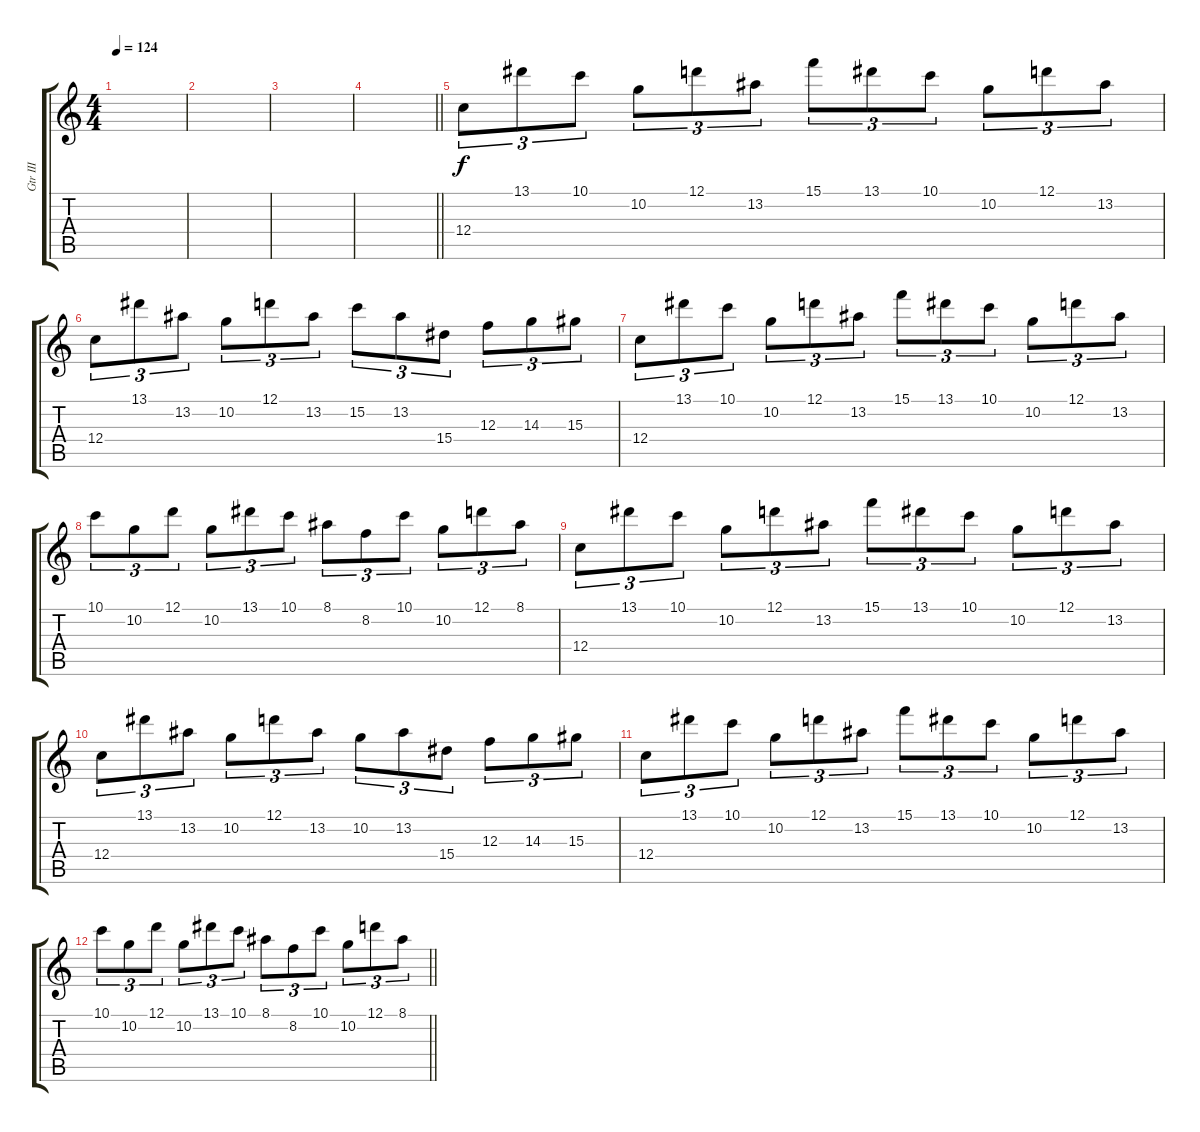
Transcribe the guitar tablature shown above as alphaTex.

\track ("Gtr III" "Gtr III") {instrument overdrivenguitar}
\staff {score tabs}
\tuning (D4 A3 F3 C3 G2 C2) {hide}
\ts (4 4)
\tempo 124
\clef g2
\ks c
|
|
|
\barLineRight lightlight
|
12.4.8{tu (3 2) volume 11} 13.1.8{tu (3 2)} 10.1.8{tu (3 2)} 10.2.8{tu (3 2)} 12.1.8{tu (3 2)} 13.2.8{tu (3 2)} 15.1.8{tu (3 2)} 13.1.8{tu (3 2)} 10.1.8{tu (3 2)} 10.2.8{tu (3 2)} 12.1.8{tu (3 2)} 13.2.8{tu (3 2)} |
12.4.8{tu (3 2)} 13.1.8{tu (3 2)} 13.2.8{tu (3 2)} 10.2.8{tu (3 2)} 12.1.8{tu (3 2)} 13.2.8{tu (3 2)} 15.2.8{tu (3 2)} 13.2.8{tu (3 2)} 15.4.8{tu (3 2)} 12.3.8{tu (3 2)} 14.3.8{tu (3 2)} 15.3.8{tu (3 2)} |
12.4.8{tu (3 2)} 13.1.8{tu (3 2)} 10.1.8{tu (3 2)} 10.2.8{tu (3 2)} 12.1.8{tu (3 2)} 13.2.8{tu (3 2)} 15.1.8{tu (3 2)} 13.1.8{tu (3 2)} 10.1.8{tu (3 2)} 10.2.8{tu (3 2)} 12.1.8{tu (3 2)} 13.2.8{tu (3 2)} |
10.1.8{tu (3 2)} 10.2.8{tu (3 2)} 12.1.8{tu (3 2)} 10.2.8{tu (3 2)} 13.1.8{tu (3 2)} 10.1.8{tu (3 2)} 8.1.8{tu (3 2)} 8.2.8{tu (3 2)} 10.1.8{tu (3 2)} 10.2.8{tu (3 2)} 12.1.8{tu (3 2)} 8.1.8{tu (3 2)} |
12.4.8{tu (3 2)} 13.1.8{tu (3 2)} 10.1.8{tu (3 2)} 10.2.8{tu (3 2)} 12.1.8{tu (3 2)} 13.2.8{tu (3 2)} 15.1.8{tu (3 2)} 13.1.8{tu (3 2)} 10.1.8{tu (3 2)} 10.2.8{tu (3 2)} 12.1.8{tu (3 2)} 13.2.8{tu (3 2)} |
12.4.8{tu (3 2)} 13.1.8{tu (3 2)} 13.2.8{tu (3 2)} 10.2.8{tu (3 2)} 12.1.8{tu (3 2)} 13.2.8{tu (3 2)} 10.2.8{tu (3 2)} 13.2.8{tu (3 2)} 15.4.8{tu (3 2)} 12.3.8{tu (3 2)} 14.3.8{tu (3 2)} 15.3.8{tu (3 2)} |
12.4.8{tu (3 2)} 13.1.8{tu (3 2)} 10.1.8{tu (3 2)} 10.2.8{tu (3 2)} 12.1.8{tu (3 2)} 13.2.8{tu (3 2)} 15.1.8{tu (3 2)} 13.1.8{tu (3 2)} 10.1.8{tu (3 2)} 10.2.8{tu (3 2)} 12.1.8{tu (3 2)} 13.2.8{tu (3 2)} |
\barLineRight lightlight
10.1.8{tu (3 2)} 10.2.8{tu (3 2)} 12.1.8{tu (3 2)} 10.2.8{tu (3 2)} 13.1.8{tu (3 2)} 10.1.8{tu (3 2)} 8.1.8{tu (3 2)} 8.2.8{tu (3 2)} 10.1.8{tu (3 2)} 10.2.8{tu (3 2)} 12.1.8{tu (3 2)} 8.1.8{tu (3 2)}
